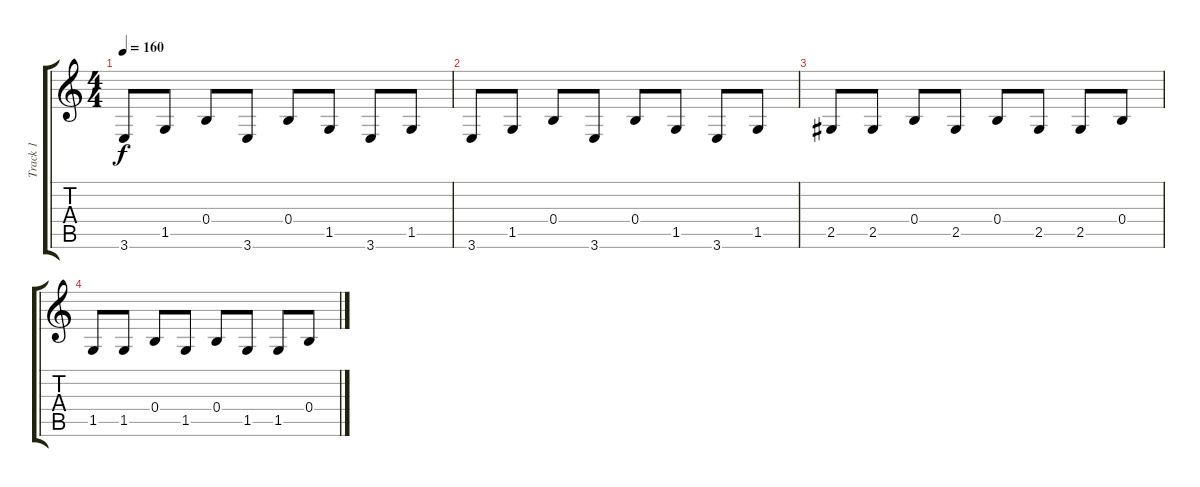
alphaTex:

\track ("Track 1" "Track 1") {instrument acousticguitarnylon}
\staff {score tabs}
\tuning (Db4 Ab3 E3 B2 Gb2 Db2) {hide}
\ts (4 4)
\tempo 160
\clef g2
\ks c
3.6.8{dy f instrument acousticguitarnylon} 1.5.8 0.4.8 3.6.8 0.4.8 1.5.8 3.6.8 1.5.8 |
3.6.8 1.5.8 0.4.8 3.6.8 0.4.8 1.5.8 3.6.8 1.5.8 |
2.5.8 2.5.8 0.4.8 2.5.8 0.4.8 2.5.8 2.5.8 0.4.8 |
1.5.8 1.5.8 0.4.8 1.5.8 0.4.8 1.5.8 1.5.8 0.4.8
